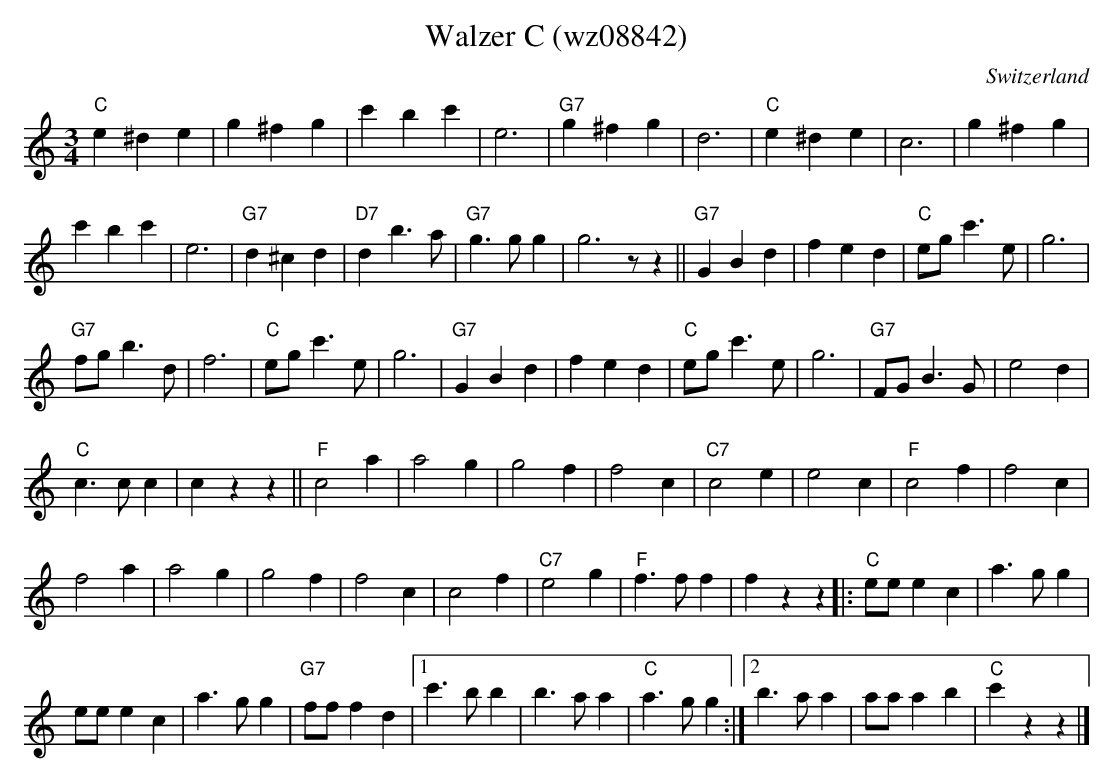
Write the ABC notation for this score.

X:1
T: Walzer C (wz08842)
O:Switzerland
M:3/4
L:1/4
K:C major
"C"e^de | g^fg | c'bc' | e3 | "G7"g^fg | d3 | "C"e^de | c3 | g^fg |
c'bc' | e3 | "G7"d^cd | "D7"db>a | "G7"g>gg | g3z/z ||"G7"GBd | fed | "C"e/g/c'>e | g3 |
"G7"f/g/ b>d | f3 | "C"e/g/ c'>e | g3 | "G7"GBd | fed | "C"e/g/c'>e | g3 | "G7"F/G/ B>G | e2d |
"C"c>cc | czz || "F"c2a | a2g | g2f | f2c | "C7"c2e | e2c | "F"c2f | f2c |
f2a | a2g | g2f | f2c | c2f | "C7"e2g | "F"f>ff | fzz |: "C"e/e/ec | a>gg |
e/e/ec | a>gg | "G7"f/f/fd |1 c'>bb | b>aa | "C"a>gg :|2 b>aa | a/a/ab | "C"c'zz |]
